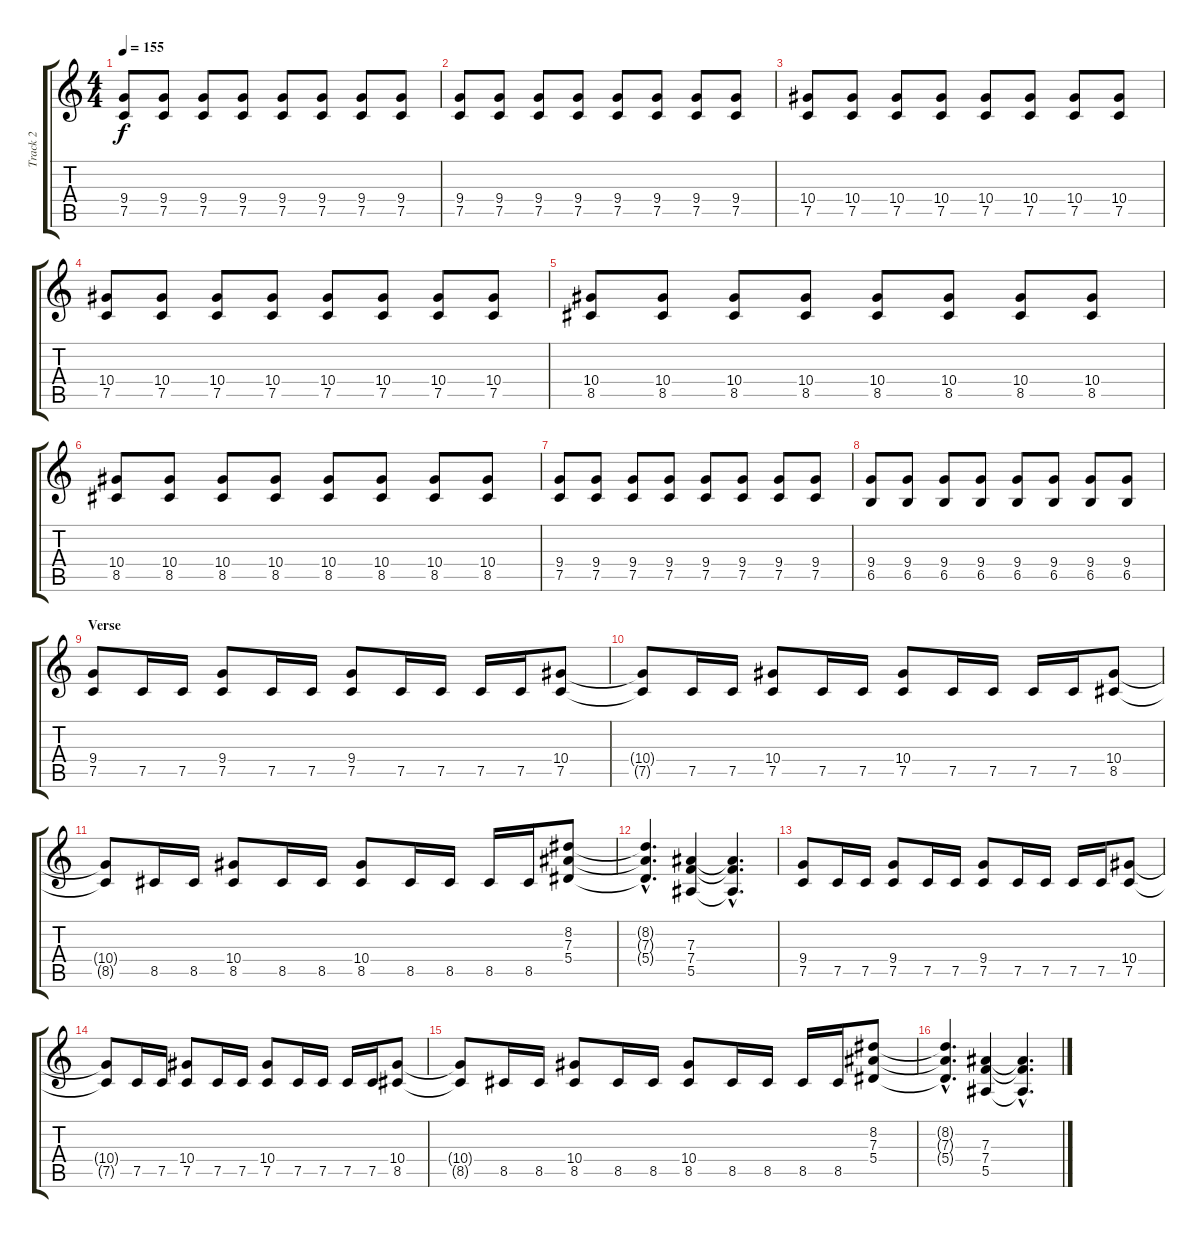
\track ("Track 2" "Track 2") {instrument distortionguitar}
\staff {score tabs}
\tuning (C4 G3 Eb3 Bb2 F2 C2) {hide}
\ts (4 4)
\tempo 155
\clef g2
\ks c
(9.4 7.5).8{dy f} (9.4 7.5).8 (9.4 7.5).8 (9.4 7.5).8 (9.4 7.5).8 (9.4 7.5).8 (9.4 7.5).8 (9.4 7.5).8 |
(9.4 7.5).8 (9.4 7.5).8 (9.4 7.5).8 (9.4 7.5).8 (9.4 7.5).8 (9.4 7.5).8 (9.4 7.5).8 (9.4 7.5).8 |
(10.4 7.5).8 (10.4 7.5).8 (10.4 7.5).8 (10.4 7.5).8 (10.4 7.5).8 (10.4 7.5).8 (10.4 7.5).8 (10.4 7.5).8 |
(10.4 7.5).8 (10.4 7.5).8 (10.4 7.5).8 (10.4 7.5).8 (10.4 7.5).8 (10.4 7.5).8 (10.4 7.5).8 (10.4 7.5).8 |
(10.4 8.5).8 (10.4 8.5).8 (10.4 8.5).8 (10.4 8.5).8 (10.4 8.5).8 (10.4 8.5).8 (10.4 8.5).8 (10.4 8.5).8 |
(10.4 8.5).8 (10.4 8.5).8 (10.4 8.5).8 (10.4 8.5).8 (10.4 8.5).8 (10.4 8.5).8 (10.4 8.5).8 (10.4 8.5).8 |
(9.4 7.5).8 (9.4 7.5).8 (9.4 7.5).8 (9.4 7.5).8 (9.4 7.5).8 (9.4 7.5).8 (9.4 7.5).8 (9.4 7.5).8 |
(9.4 6.5).8 (9.4 6.5).8 (9.4 6.5).8 (9.4 6.5).8 (9.4 6.5).8 (9.4 6.5).8 (9.4 6.5).8 (9.4 6.5).8 |
\section ("" "Verse")
(9.4 7.5).8 7.5.16 7.5.16 (9.4 7.5).8 7.5.16 7.5.16 (9.4 7.5).8 7.5.16 7.5.16 7.5.16 7.5.16 (10.4 7.5).8 |
(10.4{t} 7.5{t}).8 7.5.16 7.5.16 (10.4 7.5).8 7.5.16 7.5.16 (10.4 7.5).8 7.5.16 7.5.16 7.5.16 7.5.16 (10.4 8.5).8 |
(10.4{t} 8.5{t}).8 8.5.16 8.5.16 (10.4 8.5).8 8.5.16 8.5.16 (10.4 8.5).8 8.5.16 8.5.16 8.5.16 8.5.16 (8.2 7.3 5.4).8 |
(8.2{hac t} 7.3{hac t} 5.4{hac t}).4{d} (7.3 7.4 5.5).4 (7.3{hac t} 7.4{hac t} 5.5{hac t}).4{d} |
(9.4 7.5).8 7.5.16 7.5.16 (9.4 7.5).8 7.5.16 7.5.16 (9.4 7.5).8 7.5.16 7.5.16 7.5.16 7.5.16 (10.4 7.5).8 |
(10.4{t} 7.5{t}).8 7.5.16 7.5.16 (10.4 7.5).8 7.5.16 7.5.16 (10.4 7.5).8 7.5.16 7.5.16 7.5.16 7.5.16 (10.4 8.5).8 |
(10.4{t} 8.5{t}).8 8.5.16 8.5.16 (10.4 8.5).8 8.5.16 8.5.16 (10.4 8.5).8 8.5.16 8.5.16 8.5.16 8.5.16 (8.2 7.3 5.4).8 |
(8.2{hac t} 7.3{hac t} 5.4{hac t}).4{d} (7.3 7.4 5.5).4 (7.3{hac t} 7.4{hac t} 5.5{hac t}).4{d}
